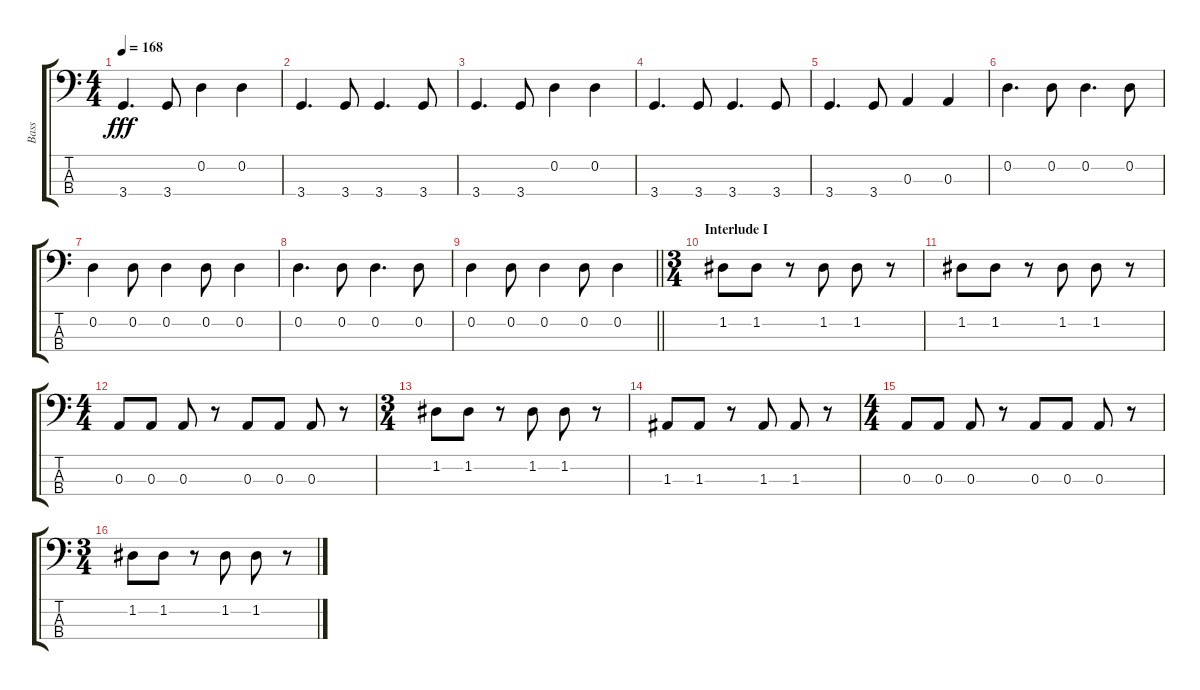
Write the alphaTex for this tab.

\track ("Bass" "Bass") {instrument electricbassfinger}
\staff {score tabs}
\tuning (G2 D2 A1 E1) {hide}
\ts (4 4)
\tempo 168
\clef f4
\ks c
3.4.4{d dy fff} 3.4.8 0.2.4 0.2.4 |
3.4.4{d} 3.4.8 3.4.4{d} 3.4.8 |
3.4.4{d} 3.4.8 0.2.4 0.2.4 |
3.4.4{d} 3.4.8 3.4.4{d} 3.4.8 |
3.4.4{d} 3.4.8 0.3.4 0.3.4 |
0.2.4{d} 0.2.8 0.2.4{d} 0.2.8 |
0.2.4 0.2.8 0.2.4 0.2.8 0.2.4 |
0.2.4{d} 0.2.8 0.2.4{d} 0.2.8 |
\barLineRight lightlight
0.2.4 0.2.8 0.2.4 0.2.8 0.2.4 |
\ts (3 4)
\section ("" "Interlude I")
1.2.8 1.2.8 r.8 1.2.8 1.2.8 r.8 |
1.2.8 1.2.8 r.8 1.2.8 1.2.8 r.8 |
\ts (4 4)
0.3.8 0.3.8 0.3.8 r.8 0.3.8 0.3.8 0.3.8 r.8 |
\ts (3 4)
1.2.8 1.2.8 r.8 1.2.8 1.2.8 r.8 |
1.3.8 1.3.8 r.8 1.3.8 1.3.8 r.8 |
\ts (4 4)
0.3.8 0.3.8 0.3.8 r.8 0.3.8 0.3.8 0.3.8 r.8 |
\ts (3 4)
1.2.8 1.2.8 r.8 1.2.8 1.2.8 r.8
